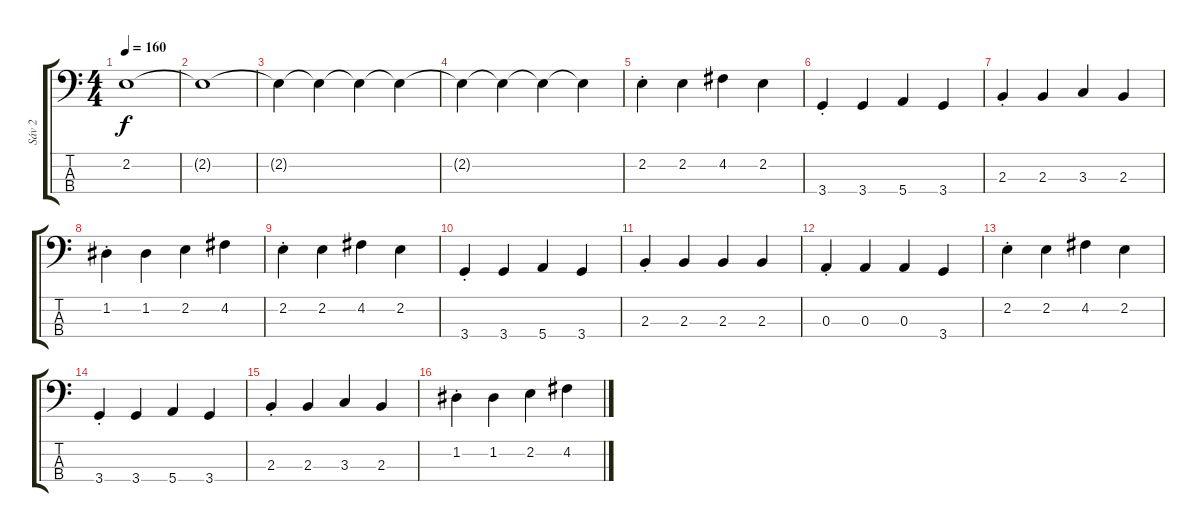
\track ("Sáv 2" "Sáv 2") {instrument electricbassfinger}
\staff {score tabs}
\tuning (G2 D2 A1 E1) {hide}
\ts (4 4)
\tempo 160
\clef f4
\ks c
2.2.1{dy f} |
2.2{t}.1 |
2.2{t}.4 2.2{t}.4 2.2{t}.4 2.2{t}.4 |
2.2{t}.4 2.2{t}.4 2.2{t}.4 2.2{t}.4 |
2.2{st}.4 2.2.4 4.2.4 2.2.4 |
3.4{st}.4 3.4.4 5.4.4 3.4.4 |
2.3{st}.4 2.3.4 3.3.4 2.3.4 |
1.2{st}.4 1.2.4 2.2.4 4.2.4 |
2.2{st}.4 2.2.4 4.2.4 2.2.4 |
3.4{st}.4 3.4.4 5.4.4 3.4.4 |
2.3{st}.4 2.3.4 2.3.4 2.3.4 |
0.3{st}.4 0.3.4 0.3.4 3.4.4 |
2.2{st}.4 2.2.4 4.2.4 2.2.4 |
3.4{st}.4 3.4.4 5.4.4 3.4.4 |
2.3{st}.4 2.3.4 3.3.4 2.3.4 |
1.2{st}.4 1.2.4 2.2.4 4.2.4
